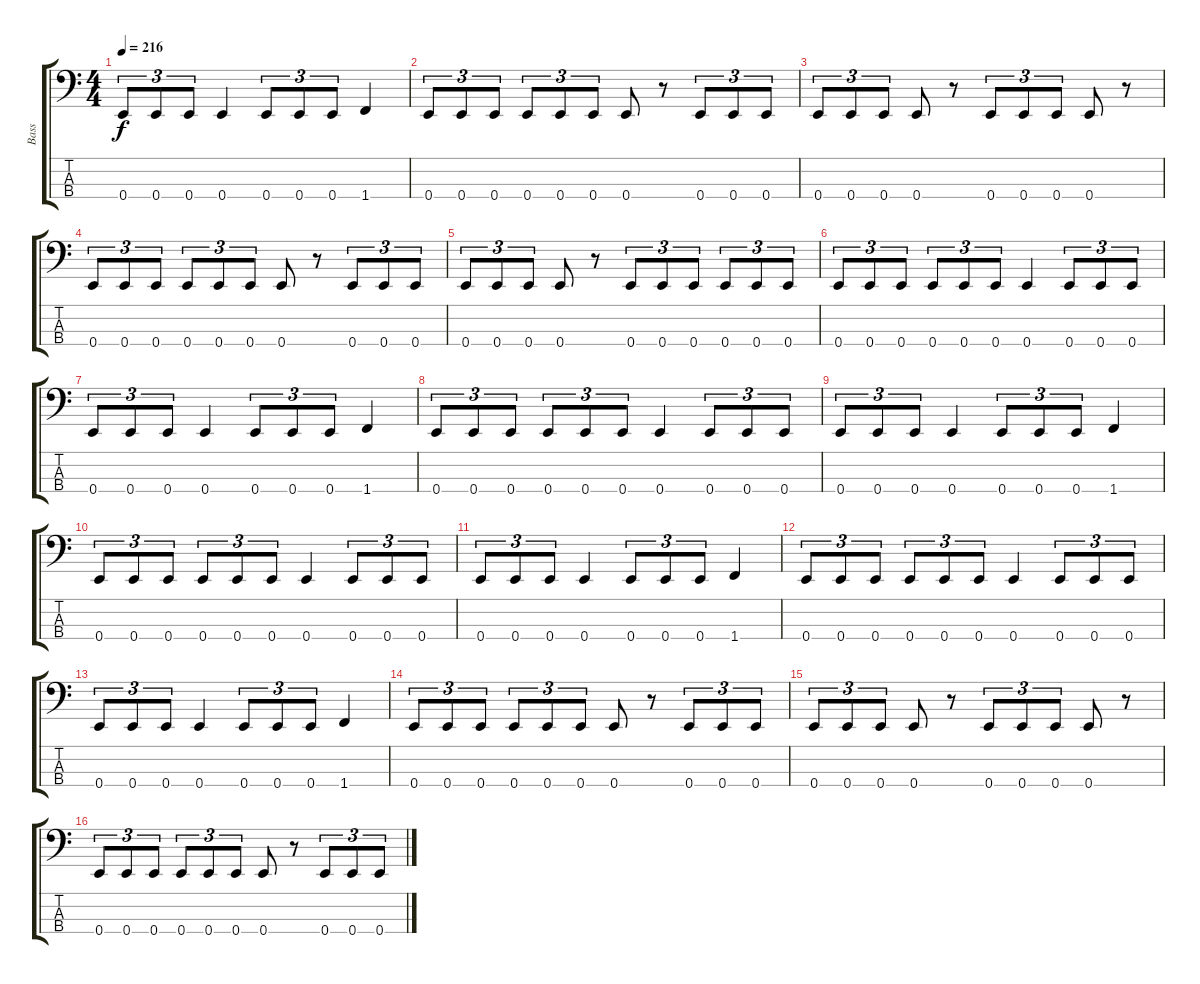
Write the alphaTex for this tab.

\track ("Bass" "Bass") {instrument electricbassfinger}
\staff {score tabs}
\tuning (G2 D2 A1 E1) {hide}
\ts (4 4)
\tempo 216
\clef f4
\ks c
0.4.8{tu (3 2) dy f} 0.4.8{tu (3 2)} 0.4.8{tu (3 2)} 0.4.4 0.4.8{tu (3 2)} 0.4.8{tu (3 2)} 0.4.8{tu (3 2)} 1.4.4 |
0.4.8{tu (3 2)} 0.4.8{tu (3 2)} 0.4.8{tu (3 2)} 0.4.8{tu (3 2)} 0.4.8{tu (3 2)} 0.4.8{tu (3 2)} 0.4.8 r.8 0.4.8{tu (3 2)} 0.4.8{tu (3 2)} 0.4.8{tu (3 2)} |
0.4.8{tu (3 2)} 0.4.8{tu (3 2)} 0.4.8{tu (3 2)} 0.4.8 r.8 0.4.8{tu (3 2)} 0.4.8{tu (3 2)} 0.4.8{tu (3 2)} 0.4.8 r.8 |
0.4.8{tu (3 2)} 0.4.8{tu (3 2)} 0.4.8{tu (3 2)} 0.4.8{tu (3 2)} 0.4.8{tu (3 2)} 0.4.8{tu (3 2)} 0.4.8 r.8 0.4.8{tu (3 2)} 0.4.8{tu (3 2)} 0.4.8{tu (3 2)} |
0.4.8{tu (3 2)} 0.4.8{tu (3 2)} 0.4.8{tu (3 2)} 0.4.8 r.8 0.4.8{tu (3 2)} 0.4.8{tu (3 2)} 0.4.8{tu (3 2)} 0.4.8{tu (3 2)} 0.4.8{tu (3 2)} 0.4.8{tu (3 2)} |
0.4.8{tu (3 2)} 0.4.8{tu (3 2)} 0.4.8{tu (3 2)} 0.4.8{tu (3 2)} 0.4.8{tu (3 2)} 0.4.8{tu (3 2)} 0.4.4 0.4.8{tu (3 2)} 0.4.8{tu (3 2)} 0.4.8{tu (3 2)} |
0.4.8{tu (3 2)} 0.4.8{tu (3 2)} 0.4.8{tu (3 2)} 0.4.4 0.4.8{tu (3 2)} 0.4.8{tu (3 2)} 0.4.8{tu (3 2)} 1.4.4 |
0.4.8{tu (3 2)} 0.4.8{tu (3 2)} 0.4.8{tu (3 2)} 0.4.8{tu (3 2)} 0.4.8{tu (3 2)} 0.4.8{tu (3 2)} 0.4.4 0.4.8{tu (3 2)} 0.4.8{tu (3 2)} 0.4.8{tu (3 2)} |
0.4.8{tu (3 2)} 0.4.8{tu (3 2)} 0.4.8{tu (3 2)} 0.4.4 0.4.8{tu (3 2)} 0.4.8{tu (3 2)} 0.4.8{tu (3 2)} 1.4.4 |
0.4.8{tu (3 2)} 0.4.8{tu (3 2)} 0.4.8{tu (3 2)} 0.4.8{tu (3 2)} 0.4.8{tu (3 2)} 0.4.8{tu (3 2)} 0.4.4 0.4.8{tu (3 2)} 0.4.8{tu (3 2)} 0.4.8{tu (3 2)} |
0.4.8{tu (3 2)} 0.4.8{tu (3 2)} 0.4.8{tu (3 2)} 0.4.4 0.4.8{tu (3 2)} 0.4.8{tu (3 2)} 0.4.8{tu (3 2)} 1.4.4 |
0.4.8{tu (3 2)} 0.4.8{tu (3 2)} 0.4.8{tu (3 2)} 0.4.8{tu (3 2)} 0.4.8{tu (3 2)} 0.4.8{tu (3 2)} 0.4.4 0.4.8{tu (3 2)} 0.4.8{tu (3 2)} 0.4.8{tu (3 2)} |
0.4.8{tu (3 2)} 0.4.8{tu (3 2)} 0.4.8{tu (3 2)} 0.4.4 0.4.8{tu (3 2)} 0.4.8{tu (3 2)} 0.4.8{tu (3 2)} 1.4.4 |
0.4.8{tu (3 2)} 0.4.8{tu (3 2)} 0.4.8{tu (3 2)} 0.4.8{tu (3 2)} 0.4.8{tu (3 2)} 0.4.8{tu (3 2)} 0.4.8 r.8 0.4.8{tu (3 2)} 0.4.8{tu (3 2)} 0.4.8{tu (3 2)} |
0.4.8{tu (3 2)} 0.4.8{tu (3 2)} 0.4.8{tu (3 2)} 0.4.8 r.8 0.4.8{tu (3 2)} 0.4.8{tu (3 2)} 0.4.8{tu (3 2)} 0.4.8 r.8 |
0.4.8{tu (3 2)} 0.4.8{tu (3 2)} 0.4.8{tu (3 2)} 0.4.8{tu (3 2)} 0.4.8{tu (3 2)} 0.4.8{tu (3 2)} 0.4.8 r.8 0.4.8{tu (3 2)} 0.4.8{tu (3 2)} 0.4.8{tu (3 2)}
